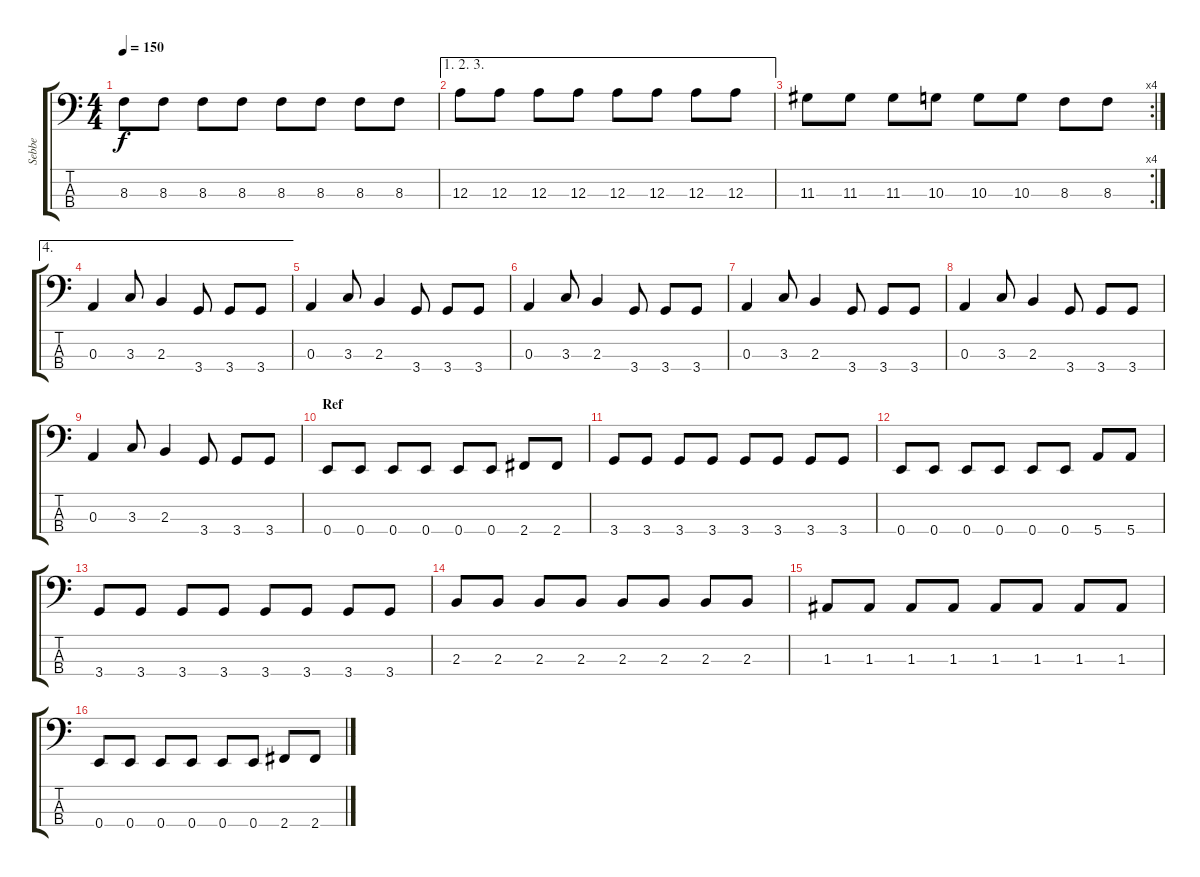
\track ("Sebbe" "Sebbe") {instrument electricbassfinger}
\staff {score tabs}
\tuning (G2 D2 A1 E1) {hide}
\ts (4 4)
\tempo 150
\clef f4
\ks c
8.3.8{dy f} 8.3.8 8.3.8 8.3.8 8.3.8 8.3.8 8.3.8 8.3.8 |
\ae (1 2 3)
12.3.8 12.3.8 12.3.8 12.3.8 12.3.8 12.3.8 12.3.8 12.3.8 |
\rc 4
11.3.8 11.3.8 11.3.8 10.3.8 10.3.8 10.3.8 8.3.8 8.3.8 |
\ae 4
0.3.4 3.3.8 2.3.4 3.4.8 3.4.8 3.4.8 |
0.3.4 3.3.8 2.3.4 3.4.8 3.4.8 3.4.8 |
0.3.4 3.3.8 2.3.4 3.4.8 3.4.8 3.4.8 |
0.3.4 3.3.8 2.3.4 3.4.8 3.4.8 3.4.8 |
0.3.4 3.3.8 2.3.4 3.4.8 3.4.8 3.4.8 |
0.3.4 3.3.8 2.3.4 3.4.8 3.4.8 3.4.8 |
\section ("" "Ref")
0.4.8 0.4.8 0.4.8 0.4.8 0.4.8 0.4.8 2.4.8 2.4.8 |
3.4.8 3.4.8 3.4.8 3.4.8 3.4.8 3.4.8 3.4.8 3.4.8 |
0.4.8 0.4.8 0.4.8 0.4.8 0.4.8 0.4.8 5.4.8 5.4.8 |
3.4.8 3.4.8 3.4.8 3.4.8 3.4.8 3.4.8 3.4.8 3.4.8 |
2.3.8 2.3.8 2.3.8 2.3.8 2.3.8 2.3.8 2.3.8 2.3.8 |
1.3.8 1.3.8 1.3.8 1.3.8 1.3.8 1.3.8 1.3.8 1.3.8 |
0.4.8 0.4.8 0.4.8 0.4.8 0.4.8 0.4.8 2.4.8 2.4.8
